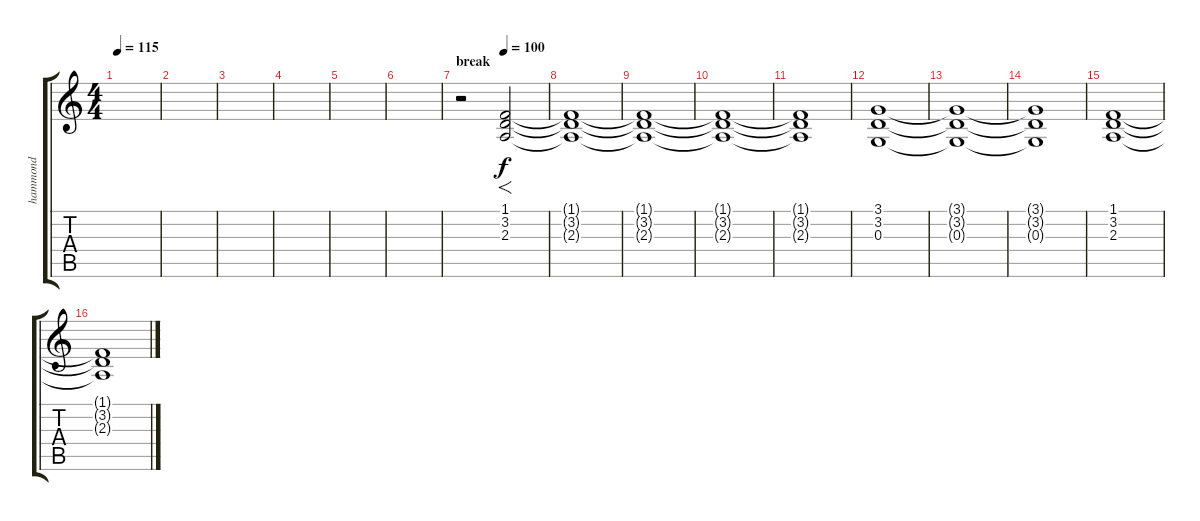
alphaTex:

\track ("hammond" "hammond") {instrument drawbarorgan}
\staff {score tabs}
\tuning (E4 B3 G3 D3 A2 E2) {hide}
\ts (4 4)
\tempo 115
\clef g2
\ks c
|
|
|
|
|
|
\section ("" "break")
\tempo (100 0.5)
r.2 (1.1 3.2 2.3).2{f} |
(1.1{t} 3.2{t} 2.3{t}).1 |
(1.1{t} 3.2{t} 2.3{t}).1 |
(1.1{t} 3.2{t} 2.3{t}).1 |
(1.1{t} 3.2{t} 2.3{t}).1 |
(3.1 3.2 0.3).1 |
(3.1{t} 3.2{t} 0.3{t}).1 |
(3.1{t} 3.2{t} 0.3{t}).1 |
(1.1 3.2 2.3).1 |
(1.1{t} 3.2{t} 2.3{t}).1
